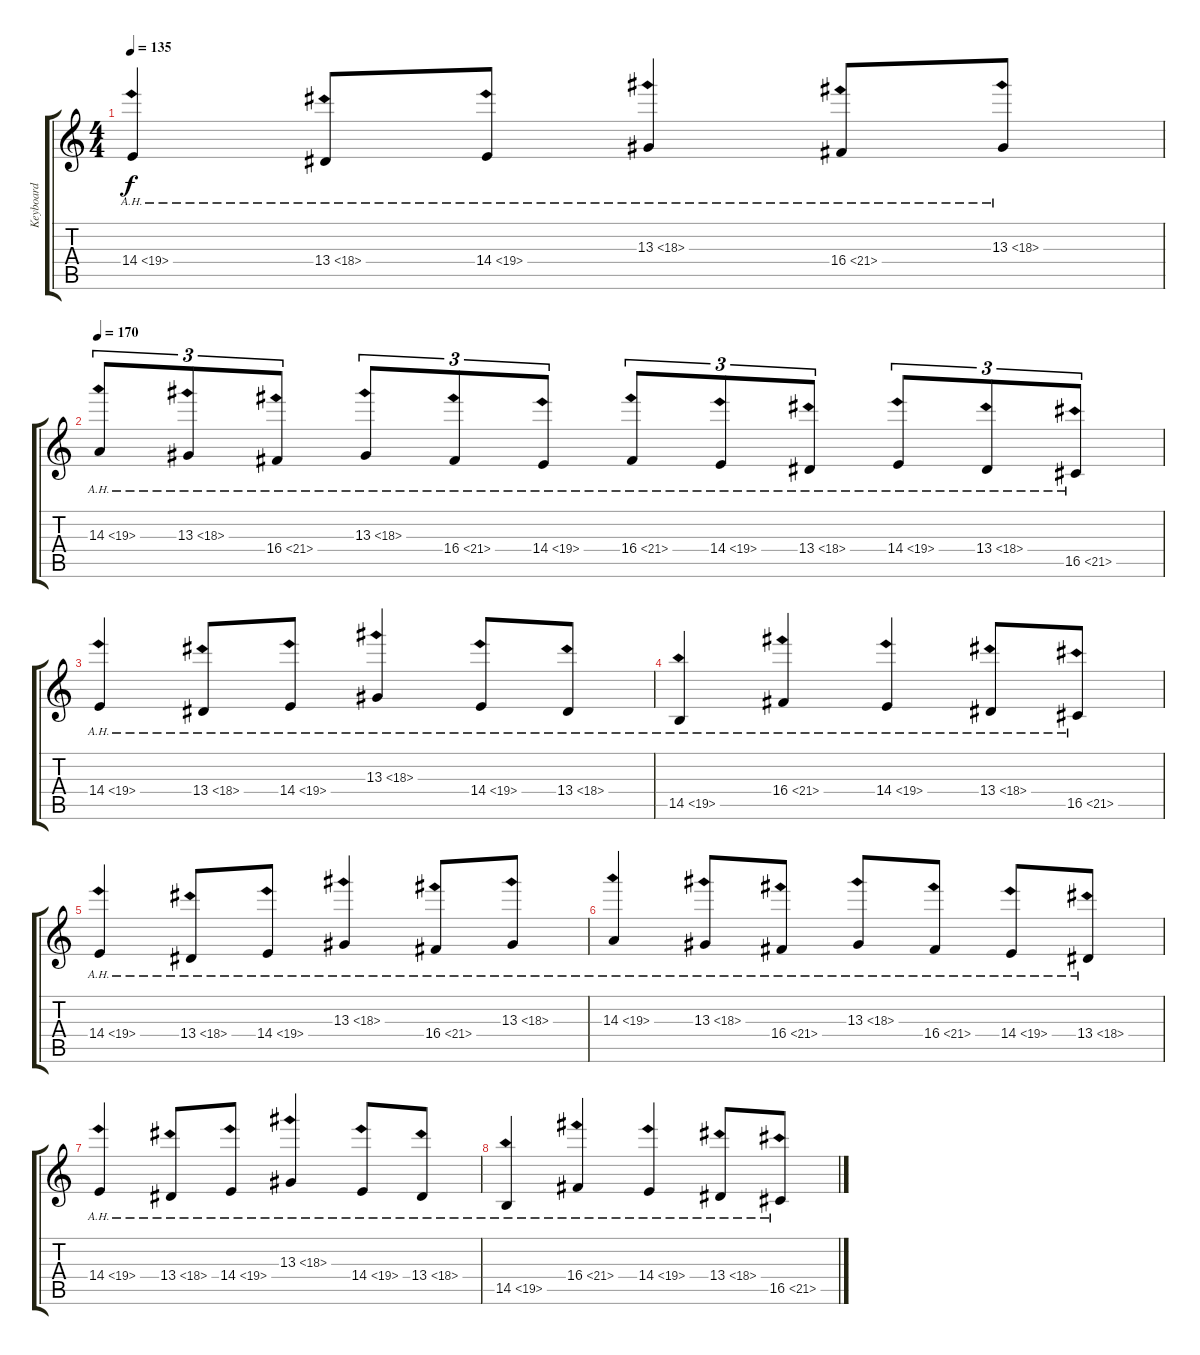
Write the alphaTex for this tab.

\track ("Keyboard" "Keyboard") {instrument stringensemble1}
\staff {score tabs}
\tuning (E4 B3 G3 D3 A2 E2) {hide}
\ts (4 4)
\tempo 135
\clef g2
\ks c
14.4{ah 5}.4{dy f} 13.4{ah 5}.8 14.4{ah 5}.8 13.3{ah 5}.4 16.4{ah 5}.8 13.3{ah 5}.8 |
\tempo 170
14.3{ah 5}.8{tu (3 2)} 13.3{ah 5}.8{tu (3 2)} 16.4{ah 5}.8{tu (3 2)} 13.3{ah 5}.8{tu (3 2)} 16.4{ah 5}.8{tu (3 2)} 14.4{ah 5}.8{tu (3 2)} 16.4{ah 5}.8{tu (3 2)} 14.4{ah 5}.8{tu (3 2)} 13.4{ah 5}.8{tu (3 2)} 14.4{ah 5}.8{tu (3 2)} 13.4{ah 5}.8{tu (3 2)} 16.5{ah 5}.8{tu (3 2)} |
14.4{ah 5}.4 13.4{ah 5}.8 14.4{ah 5}.8 13.3{ah 5}.4 14.4{ah 5}.8 13.4{ah 5}.8 |
14.5{ah 5}.4 16.4{ah 5}.4 14.4{ah 5}.4 13.4{ah 5}.8 16.5{ah 5}.8 |
14.4{ah 5}.4 13.4{ah 5}.8 14.4{ah 5}.8 13.3{ah 5}.4 16.4{ah 5}.8 13.3{ah 5}.8 |
14.3{ah 5}.4 13.3{ah 5}.8 16.4{ah 5}.8 13.3{ah 5}.8 16.4{ah 5}.8 14.4{ah 5}.8 13.4{ah 5}.8 |
14.4{ah 5}.4 13.4{ah 5}.8 14.4{ah 5}.8 13.3{ah 5}.4 14.4{ah 5}.8 13.4{ah 5}.8 |
14.5{ah 5}.4 16.4{ah 5}.4 14.4{ah 5}.4 13.4{ah 5}.8 16.5{ah 5}.8
